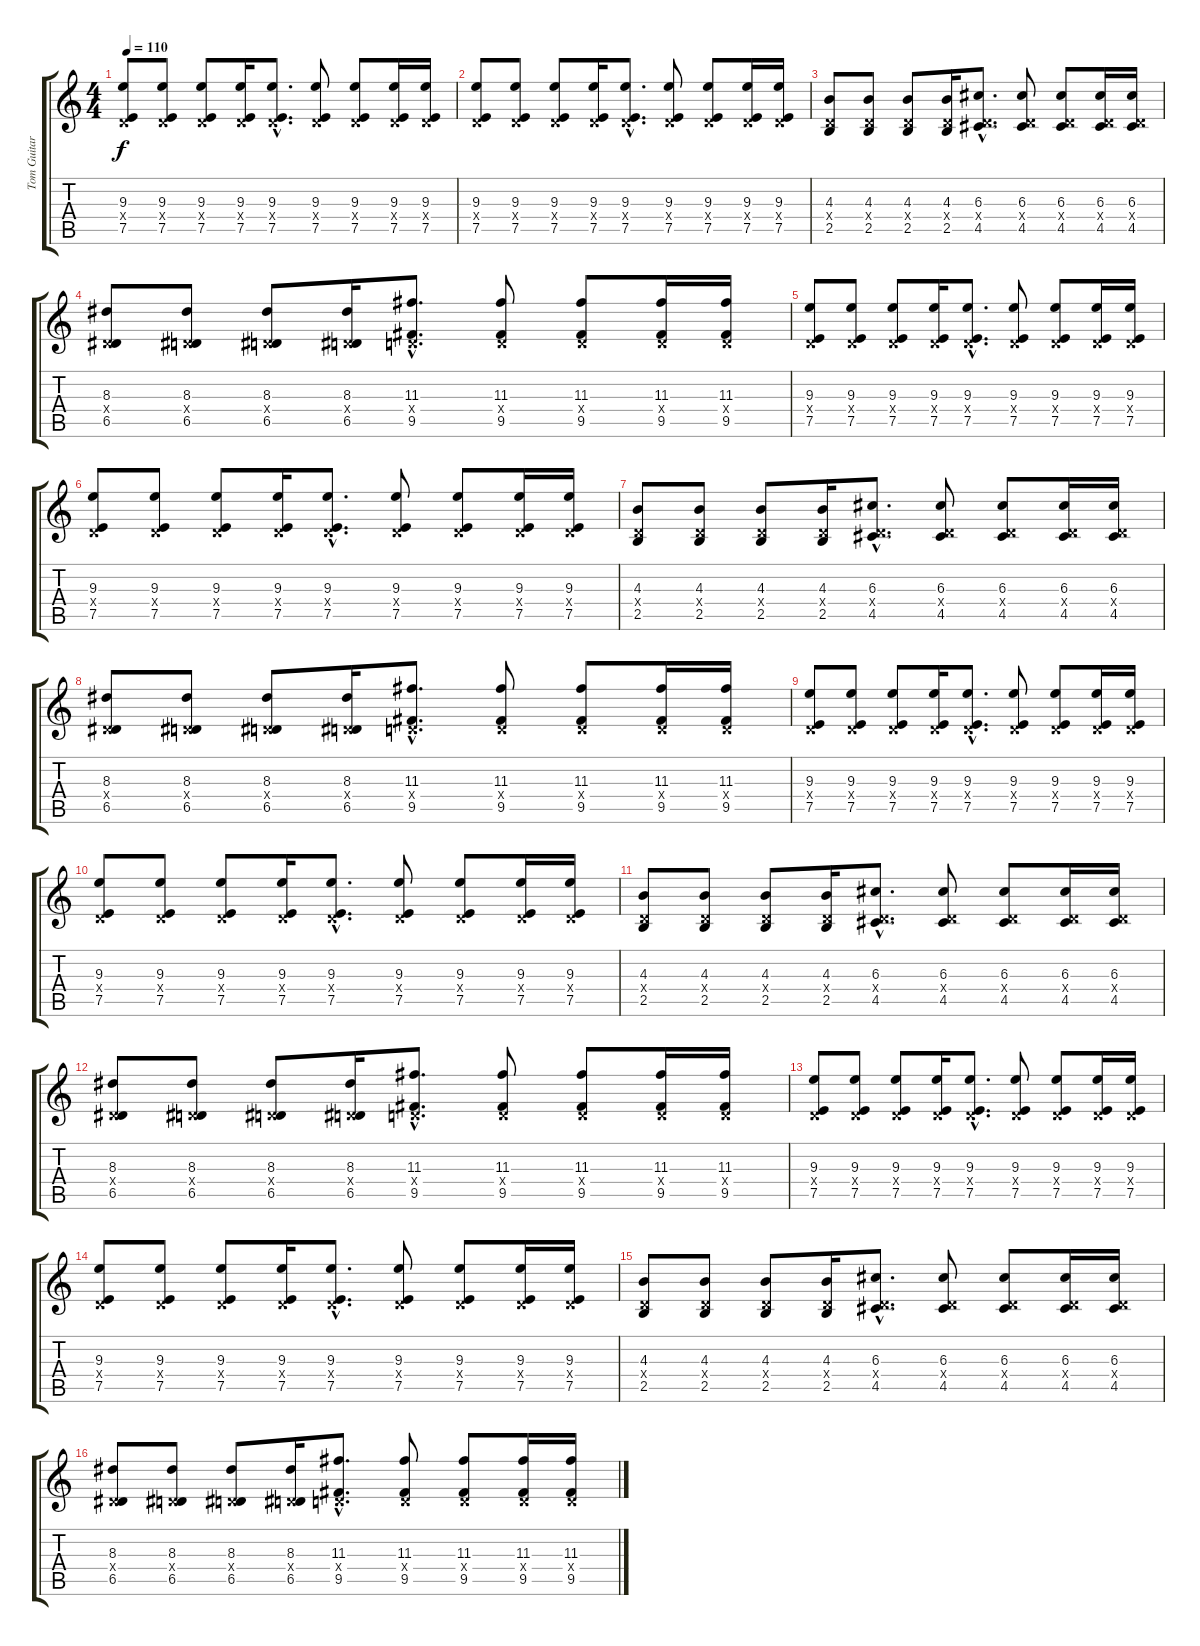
\track ("Tom Guitar 1 A" "Tom Guitar") {instrument acousticguitarsteel}
\staff {score tabs}
\tuning (E4 B3 G3 D3 A2 E2) {hide}
\ts (4 4)
\tempo 110
\clef g2
\ks c
(9.3 0.4{x} 7.5).8{dy f} (9.3 0.4{x} 7.5).8 (9.3 0.4{x} 7.5).8 (9.3 0.4{x} 7.5).16 (9.3{hac} 0.4{hac x} 7.5{hac}).8{d} (9.3 0.4{x} 7.5).8 (9.3 0.4{x} 7.5).8 (9.3 0.4{x} 7.5).16 (9.3 0.4{x} 7.5).16 |
(9.3 0.4{x} 7.5).8 (9.3 0.4{x} 7.5).8 (9.3 0.4{x} 7.5).8 (9.3 0.4{x} 7.5).16 (9.3{hac} 0.4{hac x} 7.5{hac}).8{d} (9.3 0.4{x} 7.5).8 (9.3 0.4{x} 7.5).8 (9.3 0.4{x} 7.5).16 (9.3 0.4{x} 7.5).16 |
(4.3 0.4{x} 2.5).8 (4.3 0.4{x} 2.5).8 (4.3 0.4{x} 2.5).8 (4.3 0.4{x} 2.5).16 (6.3{hac} 0.4{hac x} 4.5{hac}).8{d} (6.3 0.4{x} 4.5).8 (6.3 0.4{x} 4.5).8 (6.3 0.4{x} 4.5).16 (6.3 0.4{x} 4.5).16 |
(8.3 0.4{x} 6.5).8 (8.3 0.4{x} 6.5).8 (8.3 0.4{x} 6.5).8 (8.3 0.4{x} 6.5).16 (11.3{hac} 0.4{hac x} 9.5{hac}).8{d} (11.3 0.4{x} 9.5).8 (11.3 0.4{x} 9.5).8 (11.3 0.4{x} 9.5).16 (11.3 0.4{x} 9.5).16 |
(9.3 0.4{x} 7.5).8 (9.3 0.4{x} 7.5).8 (9.3 0.4{x} 7.5).8 (9.3 0.4{x} 7.5).16 (9.3{hac} 0.4{hac x} 7.5{hac}).8{d} (9.3 0.4{x} 7.5).8 (9.3 0.4{x} 7.5).8 (9.3 0.4{x} 7.5).16 (9.3 0.4{x} 7.5).16 |
(9.3 0.4{x} 7.5).8 (9.3 0.4{x} 7.5).8 (9.3 0.4{x} 7.5).8 (9.3 0.4{x} 7.5).16 (9.3{hac} 0.4{hac x} 7.5{hac}).8{d} (9.3 0.4{x} 7.5).8 (9.3 0.4{x} 7.5).8 (9.3 0.4{x} 7.5).16 (9.3 0.4{x} 7.5).16 |
(4.3 0.4{x} 2.5).8{balance 16} (4.3 0.4{x} 2.5).8 (4.3 0.4{x} 2.5).8 (4.3 0.4{x} 2.5).16 (6.3{hac} 0.4{hac x} 4.5{hac}).8{d} (6.3 0.4{x} 4.5).8 (6.3 0.4{x} 4.5).8 (6.3 0.4{x} 4.5).16 (6.3 0.4{x} 4.5).16 |
(8.3 0.4{x} 6.5).8 (8.3 0.4{x} 6.5).8 (8.3 0.4{x} 6.5).8 (8.3 0.4{x} 6.5).16 (11.3{hac} 0.4{hac x} 9.5{hac}).8{d} (11.3 0.4{x} 9.5).8 (11.3 0.4{x} 9.5).8 (11.3 0.4{x} 9.5).16 (11.3 0.4{x} 9.5).16 |
(9.3 0.4{x} 7.5).8 (9.3 0.4{x} 7.5).8 (9.3 0.4{x} 7.5).8 (9.3 0.4{x} 7.5).16 (9.3{hac} 0.4{hac x} 7.5{hac}).8{d} (9.3 0.4{x} 7.5).8 (9.3 0.4{x} 7.5).8 (9.3 0.4{x} 7.5).16 (9.3 0.4{x} 7.5).16 |
(9.3 0.4{x} 7.5).8 (9.3 0.4{x} 7.5).8 (9.3 0.4{x} 7.5).8 (9.3 0.4{x} 7.5).16 (9.3{hac} 0.4{hac x} 7.5{hac}).8{d} (9.3 0.4{x} 7.5).8 (9.3 0.4{x} 7.5).8 (9.3 0.4{x} 7.5).16 (9.3 0.4{x} 7.5).16 |
(4.3 0.4{x} 2.5).8 (4.3 0.4{x} 2.5).8 (4.3 0.4{x} 2.5).8 (4.3 0.4{x} 2.5).16 (6.3{hac} 0.4{hac x} 4.5{hac}).8{d} (6.3 0.4{x} 4.5).8 (6.3 0.4{x} 4.5).8 (6.3 0.4{x} 4.5).16 (6.3 0.4{x} 4.5).16 |
(8.3 0.4{x} 6.5).8 (8.3 0.4{x} 6.5).8 (8.3 0.4{x} 6.5).8 (8.3 0.4{x} 6.5).16 (11.3{hac} 0.4{hac x} 9.5{hac}).8{d} (11.3 0.4{x} 9.5).8 (11.3 0.4{x} 9.5).8 (11.3 0.4{x} 9.5).16 (11.3 0.4{x} 9.5).16 |
(9.3 0.4{x} 7.5).8 (9.3 0.4{x} 7.5).8 (9.3 0.4{x} 7.5).8 (9.3 0.4{x} 7.5).16 (9.3{hac} 0.4{hac x} 7.5{hac}).8{d} (9.3 0.4{x} 7.5).8 (9.3 0.4{x} 7.5).8 (9.3 0.4{x} 7.5).16 (9.3 0.4{x} 7.5).16 |
(9.3 0.4{x} 7.5).8 (9.3 0.4{x} 7.5).8 (9.3 0.4{x} 7.5).8 (9.3 0.4{x} 7.5).16 (9.3{hac} 0.4{hac x} 7.5{hac}).8{d} (9.3 0.4{x} 7.5).8 (9.3 0.4{x} 7.5).8 (9.3 0.4{x} 7.5).16 (9.3 0.4{x} 7.5).16 |
(4.3 0.4{x} 2.5).8 (4.3 0.4{x} 2.5).8 (4.3 0.4{x} 2.5).8 (4.3 0.4{x} 2.5).16 (6.3{hac} 0.4{hac x} 4.5{hac}).8{d} (6.3 0.4{x} 4.5).8 (6.3 0.4{x} 4.5).8 (6.3 0.4{x} 4.5).16 (6.3 0.4{x} 4.5).16 |
(8.3 0.4{x} 6.5).8 (8.3 0.4{x} 6.5).8 (8.3 0.4{x} 6.5).8 (8.3 0.4{x} 6.5).16 (11.3{hac} 0.4{hac x} 9.5{hac}).8{d} (11.3 0.4{x} 9.5).8 (11.3 0.4{x} 9.5).8 (11.3 0.4{x} 9.5).16 (11.3 0.4{x} 9.5).16
